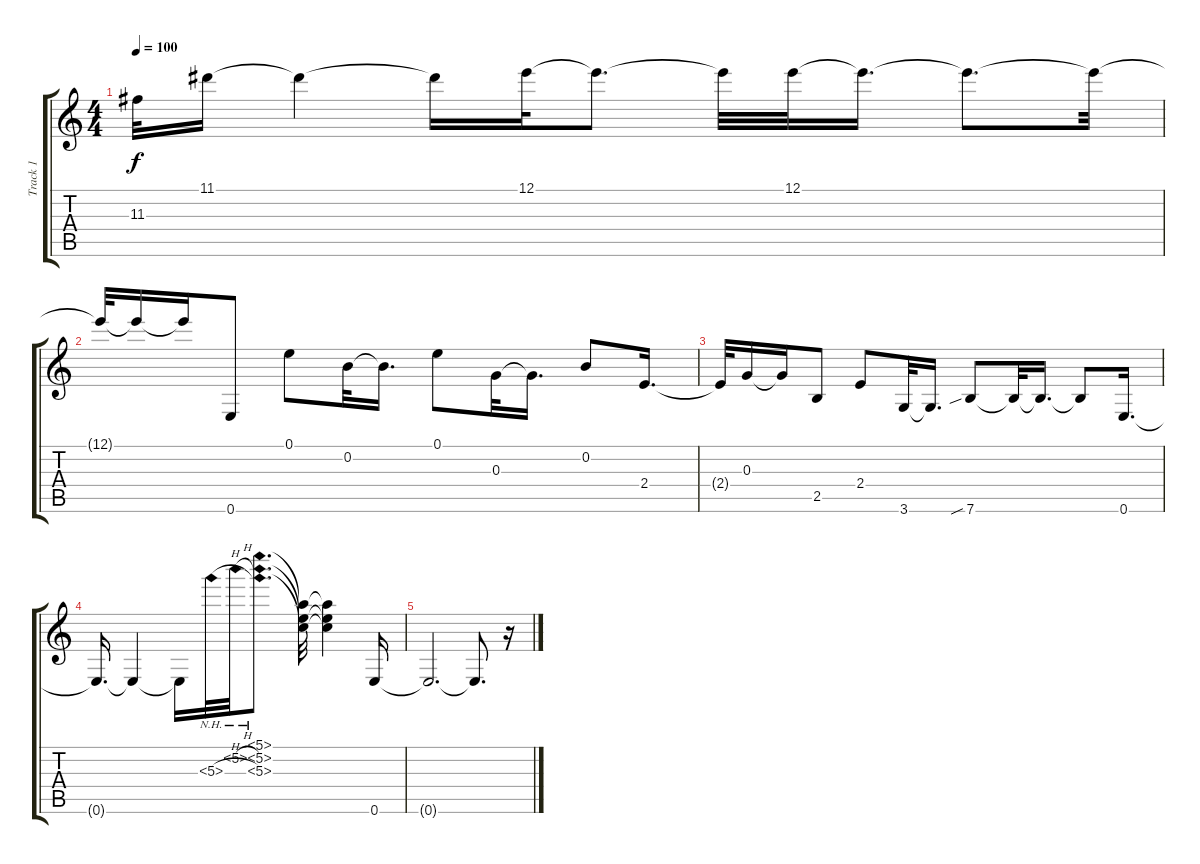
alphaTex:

\track ("Track 1" "Track 1") {instrument acousticguitarsteel}
\staff {score tabs}
\tuning (E4 B3 G3 D3 A2 E2) {hide}
\ts (4 4)
\tempo 100
\clef g2
\ks c
11.3{t}.32{dy f} 11.1.16 11.1{t}.4 11.1{t}.16 12.1.32 12.1{t}.8{d} 12.1{t}.32 12.1.32 12.1{t}.16{d} 12.1{t}.8{d} 12.1{t}.32 |
12.1{t}.32 12.1{t}.16 12.1{t}.16 0.6.8 0.1.8 0.2.32 0.2{t}.16{d} 0.1.8 0.3.32 0.3{t}.16{d} 0.2.8 2.4.16{d} |
2.4{t}.32 0.3.16 0.3{t}.16 2.5.8 2.4.8 3.6.32 3.6{t}.16{d} 7.6{sib}.8 7.6{t}.32 7.6{t}.16{d} 7.6{t}.8 0.6.16{d} |
0.6{t}.16{d} 0.6{t}.4 0.6{t}.16 5.3{nh h}.32 5.2{nh h}.32 (5.1{nh} 5.2{nh} 5.3{nh}).8{d} (5.1{t} 5.2{t} 5.3{t}).32 (5.1{t} 5.2{t} 5.3{t}).4 0.6.16 |
0.6{t}.2{d} 0.6{t}.8{d} r.16
